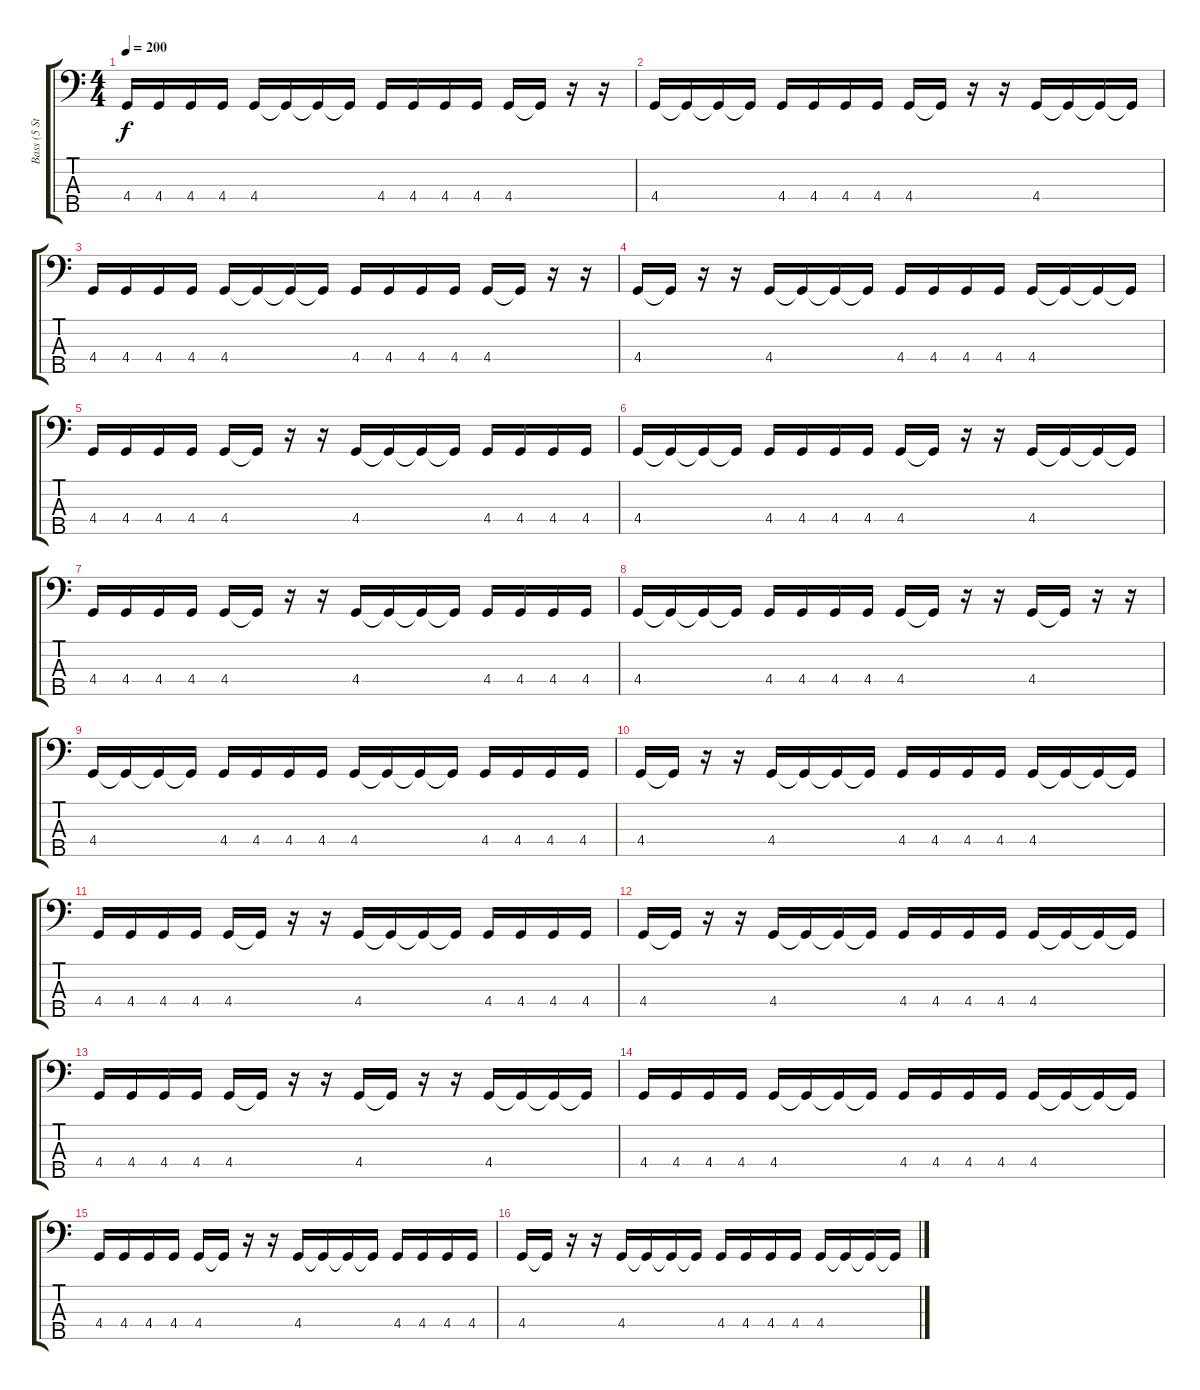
\track ("Bass (5 String Bass - A#)" "Bass (5 St") {instrument electricbasspick}
\staff {score tabs}
\tuning (Gb2 Db2 Ab1 Eb1 Bb0) {hide}
\ts (4 4)
\tempo 200
\clef f4
\ks c
4.4.16{dy f} 4.4.16 4.4.16 4.4.16 4.4.16 4.4{t}.16 4.4{t}.16 4.4{t}.16 4.4.16 4.4.16 4.4.16 4.4.16 4.4.16 4.4{t}.16 r.16 r.16 |
4.4.16 4.4{t}.16 4.4{t}.16 4.4{t}.16 4.4.16 4.4.16 4.4.16 4.4.16 4.4.16 4.4{t}.16 r.16 r.16 4.4.16 4.4{t}.16 4.4{t}.16 4.4{t}.16 |
4.4.16 4.4.16 4.4.16 4.4.16 4.4.16 4.4{t}.16 4.4{t}.16 4.4{t}.16 4.4.16 4.4.16 4.4.16 4.4.16 4.4.16 4.4{t}.16 r.16 r.16 |
4.4.16 4.4{t}.16 r.16 r.16 4.4.16 4.4{t}.16 4.4{t}.16 4.4{t}.16 4.4.16 4.4.16 4.4.16 4.4.16 4.4.16 4.4{t}.16 4.4{t}.16 4.4{t}.16 |
4.4.16 4.4.16 4.4.16 4.4.16 4.4.16 4.4{t}.16 r.16 r.16 4.4.16 4.4{t}.16 4.4{t}.16 4.4{t}.16 4.4.16 4.4.16 4.4.16 4.4.16 |
4.4.16 4.4{t}.16 4.4{t}.16 4.4{t}.16 4.4.16 4.4.16 4.4.16 4.4.16 4.4.16 4.4{t}.16 r.16 r.16 4.4.16 4.4{t}.16 4.4{t}.16 4.4{t}.16 |
4.4.16 4.4.16 4.4.16 4.4.16 4.4.16 4.4{t}.16 r.16 r.16 4.4.16 4.4{t}.16 4.4{t}.16 4.4{t}.16 4.4.16 4.4.16 4.4.16 4.4.16 |
4.4.16 4.4{t}.16 4.4{t}.16 4.4{t}.16 4.4.16 4.4.16 4.4.16 4.4.16 4.4.16 4.4{t}.16 r.16 r.16 4.4.16 4.4{t}.16 r.16 r.16 |
4.4.16 4.4{t}.16 4.4{t}.16 4.4{t}.16 4.4.16 4.4.16 4.4.16 4.4.16 4.4.16 4.4{t}.16 4.4{t}.16 4.4{t}.16 4.4.16 4.4.16 4.4.16 4.4.16 |
4.4.16 4.4{t}.16 r.16 r.16 4.4.16 4.4{t}.16 4.4{t}.16 4.4{t}.16 4.4.16 4.4.16 4.4.16 4.4.16 4.4.16 4.4{t}.16 4.4{t}.16 4.4{t}.16 |
4.4.16 4.4.16 4.4.16 4.4.16 4.4.16 4.4{t}.16 r.16 r.16 4.4.16 4.4{t}.16 4.4{t}.16 4.4{t}.16 4.4.16 4.4.16 4.4.16 4.4.16 |
4.4.16 4.4{t}.16 r.16 r.16 4.4.16 4.4{t}.16 4.4{t}.16 4.4{t}.16 4.4.16 4.4.16 4.4.16 4.4.16 4.4.16 4.4{t}.16 4.4{t}.16 4.4{t}.16 |
4.4.16 4.4.16 4.4.16 4.4.16 4.4.16 4.4{t}.16 r.16 r.16 4.4.16 4.4{t}.16 r.16 r.16 4.4.16 4.4{t}.16 4.4{t}.16 4.4{t}.16 |
4.4.16 4.4.16 4.4.16 4.4.16 4.4.16 4.4{t}.16 4.4{t}.16 4.4{t}.16 4.4.16 4.4.16 4.4.16 4.4.16 4.4.16 4.4{t}.16 4.4{t}.16 4.4{t}.16 |
4.4.16 4.4.16 4.4.16 4.4.16 4.4.16 4.4{t}.16 r.16 r.16 4.4.16 4.4{t}.16 4.4{t}.16 4.4{t}.16 4.4.16 4.4.16 4.4.16 4.4.16 |
4.4.16 4.4{t}.16 r.16 r.16 4.4.16 4.4{t}.16 4.4{t}.16 4.4{t}.16 4.4.16 4.4.16 4.4.16 4.4.16 4.4.16 4.4{t}.16 4.4{t}.16 4.4{t}.16
